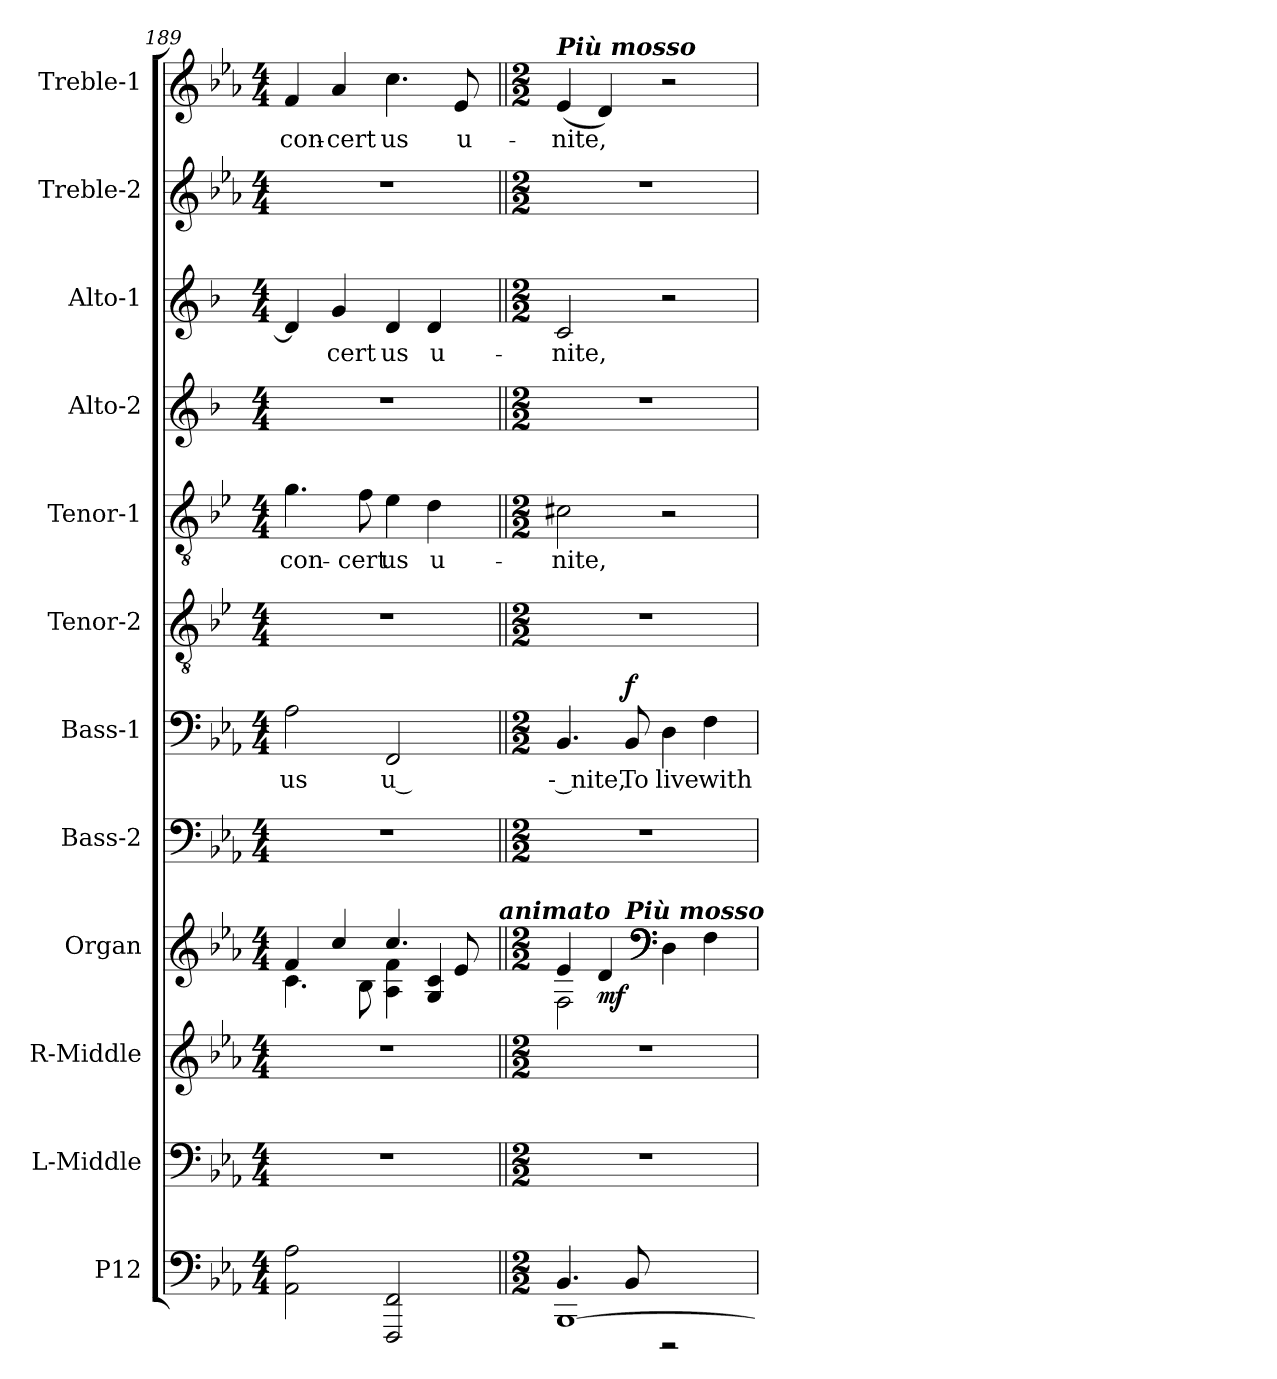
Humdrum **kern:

**kern	**kern	**kern	**kern	**dynam	**kern	**kern	**text	**dynam	**kern	**kern	**text	**kern	**kern	**text	**kern	**kern	**text
*part12	*part11	*part10	*part9	*part9	*part8	*part7	*part7	*part7	*part6	*part5	*part5	*part4	*part3	*part3	*part2	*part1	*part1
*staff12	*staff11	*staff10	*staff9	*staff9	*staff8	*staff7	*staff7	*staff7	*staff6	*staff5	*staff5	*staff4	*staff3	*staff3	*staff2	*staff1	*staff1
*I"P12	*I"L-Middle	*I"R-Middle	*I"Organ	*	*I"Bass-2	*I"Bass-1	*	*	*I"Tenor-2	*I"Tenor-1	*	*I"Alto-2	*I"Alto-1	*	*I"Treble-2	*I"Treble-1	*
*	*I'L-M	*	*	*	*I'B2:	*I'B:	*	*	*I'T2:	*I'T:	*	*I'A2:	*I'A:	*	*	*	*
*clefF4	*clefF4	*clefG2	*clefG2	*	*clefF4	*clefF4	*	*	*clefGv2	*clefGv2	*	*clefG2	*clefG2	*	*clefG2	*clefG2	*
*	*	*	*	*	*	*	*	*	*ITrd4c7	*ITrd4c7	*	*ITrd1c2	*ITrd1c2	*	*ITrd-7c-12	*ITrd-7c-12	*
*k[b-e-a-]	*k[b-e-a-]	*k[b-e-a-]	*k[b-e-a-]	*	*k[b-e-a-]	*k[b-e-a-]	*	*	*k[b-e-a-]	*k[b-e-a-]	*	*k[b-e-a-]	*k[b-e-a-]	*	*k[b-e-a-]	*k[b-e-a-]	*
*E-:	*E-:	*E-:	*E-:	*	*E-:	*E-:	*	*	*E-:	*E-:	*	*E-:	*E-:	*	*E-:	*E-:	*
*M4/4	*M4/4	*M4/4	*M4/4	*	*M4/4	*M4/4	*	*	*M4/4	*M4/4	*	*M4/4	*M4/4	*	*M4/4	*M4/4	*
=189	=189	=189	=189	=189	=189	=189	=189	=189	=189	=189	=189	=189	=189	=189	=189	=189	=189
*	*	*	*^	*	*	*	*	*	*	*	*	*	*	*	*	*	*
!	!	!	!	!	!	!	!	!LO:LY:b:color=#000000	!	!	!	!	!	!	!	!	!	!
!	!	!	!	!	!	!	!	!	!	!	!	!LO:LY:b:color=#000000	!	!	!	!	!	!
!	!	!	!	!	!	!	!	!	!	!	!	!	!	!	!	!	!	!LO:LY:b:color=#000000
*	*	*	*	*^	*	*	*	*	*	*	*	*	*	*	*	*	*	*
2AA-i\ 2A-i	1r	1r	4fi/	4.ci\	2ryy	.	1r	2A-i\	us	.	1r	4.ci\	con-	1r	4ci/]	.	1r	4ffi/	con-
!	!	!	!	!	!	!	!	!	!	!	!	!	!	!	!	!LO:LY:b:color=#000000	!	!	!
!	!	!	!	!	!	!	!	!	!	!	!	!	!	!	!	!	!	!	!LO:LY:b:color=#000000
.	.	.	4cci/	.	.	.	.	.	.	.	.	.	.	.	4fi/	-cert	.	4aa-i/	-cert
!	!	!	!	!	!	!	!	!	!	!	!	!	!LO:LY:b:color=#000000	!	!	!	!	!	!
.	.	.	.	8B-i\	.	.	.	.	.	.	.	8B-i\	-cert	.	.	.	.	.	.
!	!	!	!	!	!	!	!	!	!LO:LY:b:color=#000000	!	!	!	!	!	!	!	!	!	!
!	!	!	!	!	!	!	!	!	!	!	!	!	!LO:LY:b:color=#000000	!	!	!	!	!	!
!	!	!	!	!	!	!	!	!	!	!	!	!	!	!	!	!LO:LY:b:color=#000000	!	!	!
!	!	!	!	!	!	!	!	!	!	!	!	!	!	!	!	!	!	!	!LO:LY:b:color=#000000
2FFFi/ 2FFi	.	.	4.cci/	4A-i\ 4fi	4ryy	.	.	2FFi/	u --	.	.	4A-i\	us	.	4ci/	us	.	4.ccci\	us
!	!	!	!	!	!	!	!	!	!	!	!	!	!LO:LY:b:color=#000000	!	!	!	!	!	!
!	!	!	!	!	!	!	!	!	!	!	!	!	!	!	!	!LO:LY:b:color=#000000	!	!	!
.	.	.	.	4Gi/ 4ci	8ryy	.	.	.	.	.	.	4Gi\	u-	.	4ci/	u-	.	.	.
!	!	!	!	!	!	!	!	!	!	!	!	!	!	!	!	!	!	!	!LO:LY:b:color=#000000
.	.	.	8e-i/	.	16ryy	.	.	.	.	.	.	.	.	.	.	.	.	8ee-i/	u-
.	.	.	.	.	32ryy	.	.	.	.	.	.	.	.	.	.	.	.	.	.
.	.	.	.	.	64ryy	.	.	.	.	.	.	.	.	.	.	.	.	.	.
.	.	.	.	.	128...ryy	.	.	.	.	.	.	.	.	.	.	.	.	.	.
!	!	!	!	!	!LO:TX:a:Bi:t=animato	!	!	!	!	!	!	!	!	!	!	!	!	!	!
.	.	.	.	.	1024ryy	.	.	.	.	.	.	.	.	.	.	.	.	.	.
=190||	=190||	=190||	=190||	=190||	=190||	=190||	=190||	=190||	=190||	=190||	=190||	=190||	=190||	=190||	=190||	=190||	=190||	=190||	=190||
*M2/2	*M2/2	*M2/2	*M2/2	*	*	*	*M2/2	*M2/2	*	*	*M2/2	*M2/2	*	*M2/2	*M2/2	*	*M2/2	*M2/2	*
*^	*	*	*	*	*	*	*	*	*	*	*	*	*	*	*	*	*	*	*
!	!	!	!	!	!	!	!	!	!	!LO:LY:b:color=#000000	!	!	!	!	!	!	!	!	!	!
!	!	!	!	!	!	!	!	!	!	!	!	!	!	!LO:LY:b:color=#000000	!	!	!	!	!	!
!	!	!	!	!	!	!	!	!	!	!	!	!	!	!	!	!	!LO:LY:b:color=#000000	!	!	!
!	!	!	!	!	!	!	!	!	!	!	!	!	!	!	!	!	!	!	!LO:TX:a:Bi:t=Più  mosso	!
!	!	!	!	!	!	!	!	!	!	!	!	!	!	!	!	!	!	!	!	!LO:LY:b:color=#000000
[1BBB-i	4.BB-i/	1r	1r	4e-i/	2Fi\	4.ryy	.	1r	4.BB-i/	-- nite,	.	1r	2F#Xi\	-nite,	1r	2B-i/	-nite,	1r	(4ee-i/	-nite,
.	.	.	.	4di/	.	.	mf	.	.	.	.	.	.	.	.	.	.	.	4ddi/)	.
!	!	!	!	!	!	!LO:TX:a:Bi:t=Più  mosso	!	!	!	!	!	!	!	!	!	!	!	!	!	!
!	!	!	!	!	!	!	!	!	!	!LO:LY:b:color=#000000	!	!	!	!	!	!	!	!	!	!
.	8BB-i/	.	.	.	.	2ryy	.	.	8BB-i/	To	f	.	.	.	.	.	.	.	.	.
*	*	*	*	*clefF4	*	*	*	*	*	*	*	*	*	*	*	*	*	*	*	*
!	!	!	!	!	!	!	!	!	!	!LO:LY:b:color=#000000	!	!	!	!	!	!	!	!	!	!
.	2r	.	.	4Di\	2ryy	.	.	.	4Di\	live	.	.	2r	.	.	2r	.	.	2r	.
!	!	!	!	!	!	!	!	!	!	!LO:LY:b:color=#000000	!	!	!	!	!	!	!	!	!	!
.	.	.	.	4Fi\	.	.	.	.	4Fi\	with	.	.	.	.	.	.	.	.	.	.
.	.	.	.	.	.	8ryy	.	.	.	.	.	.	.	.	.	.	.	.	.	.
*v	*v	*	*	*v	*v	*v	*	*	*	*	*	*	*	*	*	*	*	*	*	*
=	=	=	=	=	=	=	=	=	=	=	=	=	=	=	=	=	=
*-	*-	*-	*-	*-	*-	*-	*-	*-	*-	*-	*-	*-	*-	*-	*-	*-	*-
